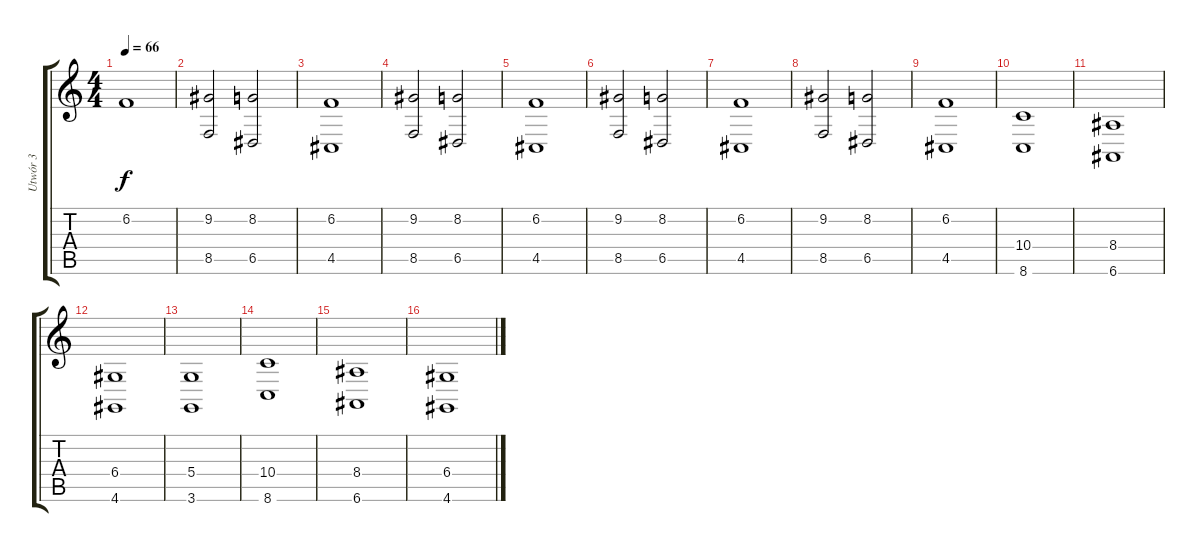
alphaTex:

\track ("Utwór 3" "Utwór 3") {instrument stringensemble2}
\staff {score tabs}
\tuning (E4 B3 G3 D3 A2 E2) {hide}
\ts (4 4)
\tempo 66
\clef g2
\ks c
6.2.1{dy f} |
(9.2 8.5).2 (8.2 6.5).2 |
(6.2 4.5).1 |
(9.2 8.5).2 (8.2 6.5).2 |
(6.2 4.5).1 |
(9.2 8.5).2 (8.2 6.5).2 |
(6.2 4.5).1 |
(9.2 8.5).2 (8.2 6.5).2 |
(6.2 4.5).1 |
(10.4 8.6).1{volume 6} |
(8.4 6.6).1 |
(6.4 4.6).1 |
(5.4 3.6).1 |
(10.4 8.6).1 |
(8.4 6.6).1 |
(6.4 4.6).1
